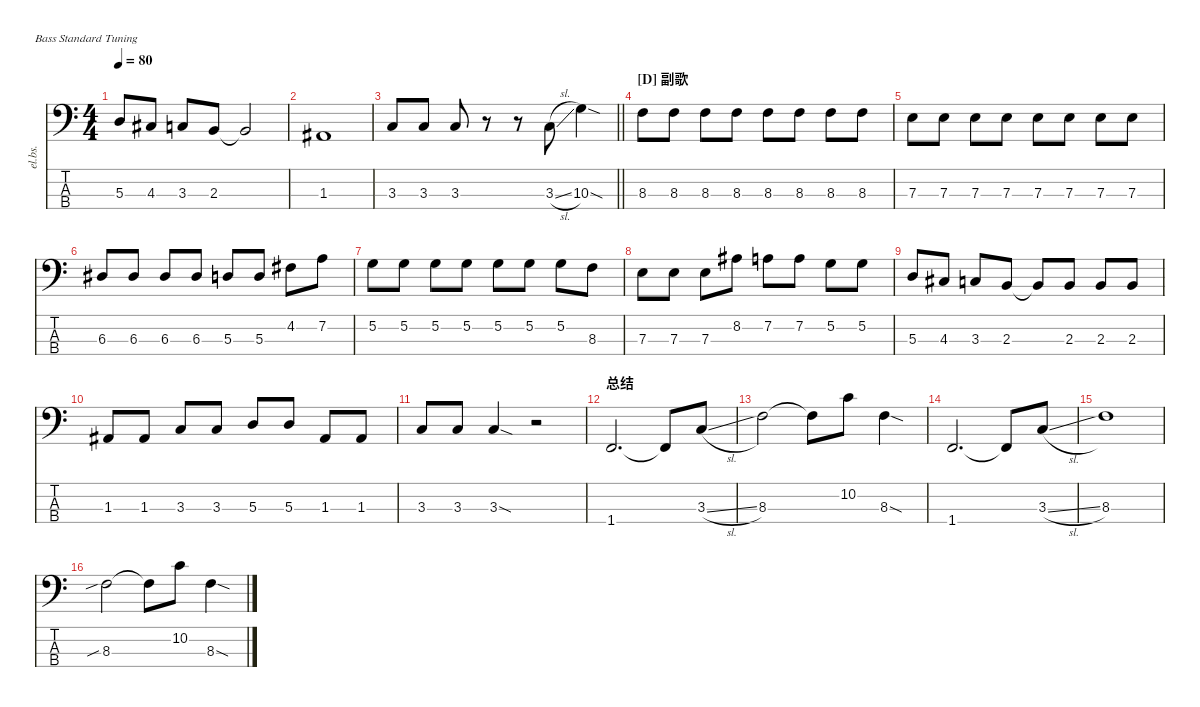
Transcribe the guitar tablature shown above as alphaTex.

\defaultSystemsLayout 4
\hideDynamics
\bracketExtendMode nobrackets
\track ("Electric Bass" "el.bs.") {mute instrument electricbassfinger}
\staff {score tabs}
\tuning (G2 D2 A1 E1)
\ts (4 4)
\tempo 80
\clef f4
\ks c
5.3.8{dy mf beam Up} 4.3{acc #}.8{beam Up} 3.3.8{beam Up} 2.3.8{beam Up} 2.3{t}.2{beam Up} |
1.3{acc #}.1{beam Up} |
\barLineRight lightlight
3.3.8{beam Up} 3.3.8{beam Up} 3.3.8{beam Up} r.8{beam Down} r.8{beam Down} 3.3{sl}.8{beam Up} 10.3{sod}.4{beam Down} |
\section ("D" "副歌")
8.3.8{beam Down} 8.3.8{beam Down} 8.3.8{beam Down} 8.3.8{beam Down} 8.3.8{beam Down} 8.3.8{beam Down} 8.3.8{beam Down} 8.3.8{beam Down} |
7.3.8{beam Down} 7.3.8{beam Down} 7.3.8{beam Down} 7.3.8{beam Down} 7.3.8{beam Down} 7.3.8{beam Down} 7.3.8{beam Down} 7.3.8{beam Down} |
6.3{acc #}.8{beam Up} 6.3{acc #}.8{beam Up} 6.3{acc #}.8{beam Up} 6.3{acc #}.8{beam Up} 5.3.8{beam Up} 5.3.8{beam Up} 4.2{acc #}.8{beam Down} 7.2.8{beam Down} |
5.2.8{beam Down} 5.2.8{beam Down} 5.2.8{beam Down} 5.2.8{beam Down} 5.2.8{beam Down} 5.2.8{beam Down} 5.2.8{beam Down} 8.3.8{beam Down} |
7.3.8{beam Down} 7.3.8{beam Down} 7.3.8{beam Down} 8.2{acc #}.8{beam Down} 7.2.8{beam Down} 7.2.8{beam Down} 5.2.8{beam Down} 5.2.8{beam Down} |
5.3.8{beam Up} 4.3{acc #}.8{beam Up} 3.3.8{beam Up} 2.3.8{beam Up} 2.3{t}.8{beam Up} 2.3.8{beam Up} 2.3.8{beam Up} 2.3.8{beam Up} |
1.3{acc #}.8{beam Up} 1.3{acc #}.8{beam Up} 3.3.8{beam Up} 3.3.8{beam Up} 5.3.8{beam Up} 5.3.8{beam Up} 1.3{acc #}.8{beam Up} 1.3{acc #}.8{beam Up} |
3.3.8{beam Up} 3.3.8{beam Up} 3.3{sod}.4{beam Up} r.2{beam Down} |
\section ("" "总结")
1.4.2{d beam Up} 1.4{t}.8{beam Up} 3.3{sl}.8{beam Up} |
8.3.2{beam Down} 8.3{t}.8{beam Down} 10.2.8{beam Down} 8.3{sod}.4{beam Down} |
1.4.2{d beam Up} 1.4{t}.8{beam Up} 3.3{sl}.8{beam Up} |
8.3.1{beam Down} |
8.3{sib}.2{beam Down} 8.3{t}.8{beam Down} 10.2.8{beam Down} 8.3{sod}.4{beam Down}
